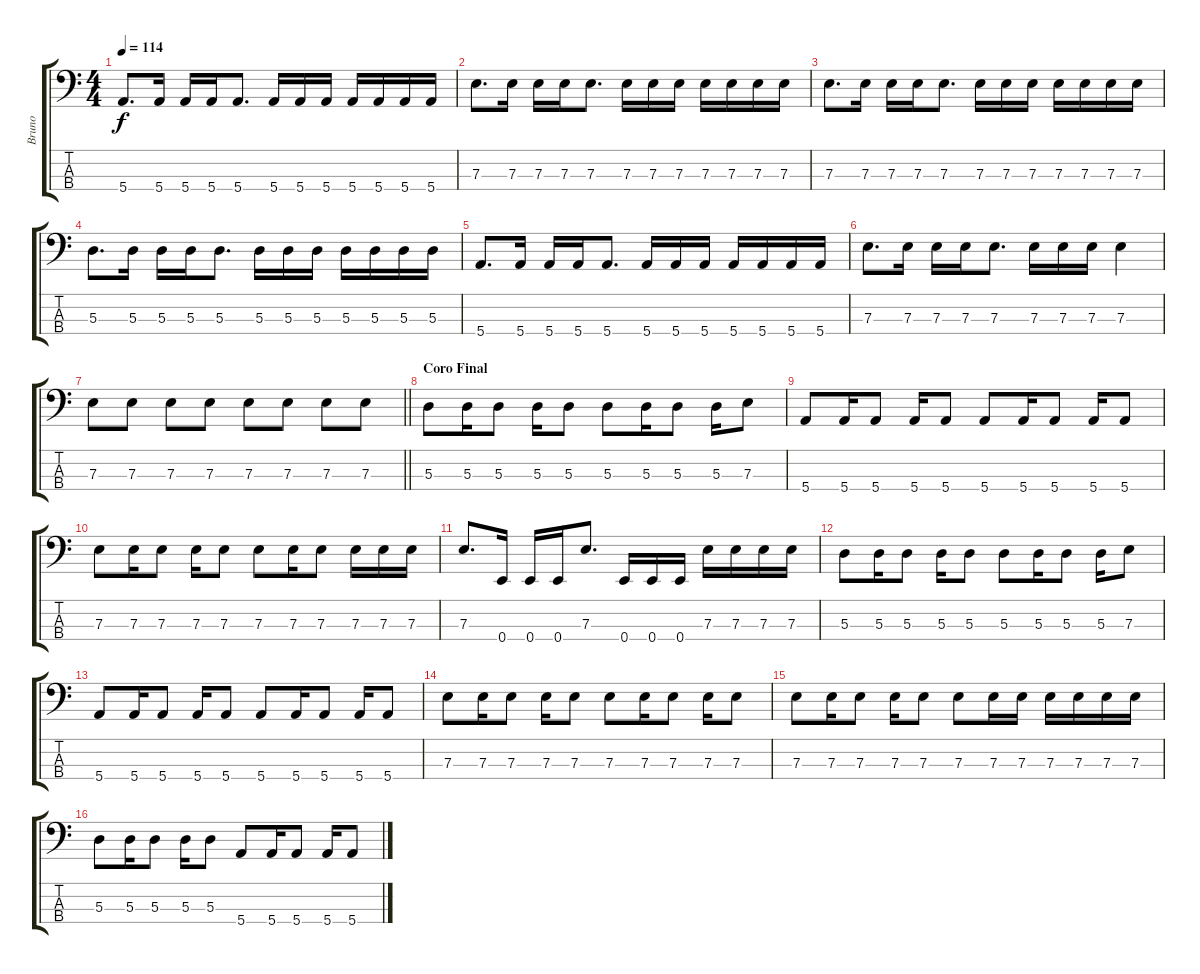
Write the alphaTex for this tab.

\track ("Bruno" "Bruno") {instrument electricbasspick}
\staff {score tabs}
\tuning (G2 D2 A1 E1) {hide}
\ts (4 4)
\tempo 114
\clef f4
\ks c
5.4.8{d dy f} 5.4.16 5.4.16 5.4.16 5.4.8{d} 5.4.16 5.4.16 5.4.16 5.4.16 5.4.16 5.4.16 5.4.16 |
7.3.8{d} 7.3.16 7.3.16 7.3.16 7.3.8{d} 7.3.16 7.3.16 7.3.16 7.3.16 7.3.16 7.3.16 7.3.16 |
7.3.8{d} 7.3.16 7.3.16 7.3.16 7.3.8{d} 7.3.16 7.3.16 7.3.16 7.3.16 7.3.16 7.3.16 7.3.16 |
5.3.8{d} 5.3.16 5.3.16 5.3.16 5.3.8{d} 5.3.16 5.3.16 5.3.16 5.3.16 5.3.16 5.3.16 5.3.16 |
5.4.8{d} 5.4.16 5.4.16 5.4.16 5.4.8{d} 5.4.16 5.4.16 5.4.16 5.4.16 5.4.16 5.4.16 5.4.16 |
7.3.8{d} 7.3.16 7.3.16 7.3.16 7.3.8{d} 7.3.16 7.3.16 7.3.16 7.3.4 |
\barLineRight lightlight
7.3.8 7.3.8 7.3.8 7.3.8 7.3.8 7.3.8 7.3.8 7.3.8 |
\section ("" "Coro Final")
5.3.8 5.3.16 5.3.8 5.3.16 5.3.8 5.3.8 5.3.16 5.3.8 5.3.16 7.3.8 |
5.4.8 5.4.16 5.4.8 5.4.16 5.4.8 5.4.8 5.4.16 5.4.8 5.4.16 5.4.8 |
7.3.8 7.3.16 7.3.8 7.3.16 7.3.8 7.3.8 7.3.16 7.3.8 7.3.16 7.3.16 7.3.16 |
7.3.8{d} 0.4.16 0.4.16 0.4.16 7.3.8{d} 0.4.16 0.4.16 0.4.16 7.3.16 7.3.16 7.3.16 7.3.16 |
5.3.8 5.3.16 5.3.8 5.3.16 5.3.8 5.3.8 5.3.16 5.3.8 5.3.16 7.3.8 |
5.4.8 5.4.16 5.4.8 5.4.16 5.4.8 5.4.8 5.4.16 5.4.8 5.4.16 5.4.8 |
7.3.8 7.3.16 7.3.8 7.3.16 7.3.8 7.3.8 7.3.16 7.3.8 7.3.16 7.3.8 |
7.3.8 7.3.16 7.3.8 7.3.16 7.3.8 7.3.8 7.3.16 7.3.16 7.3.16 7.3.16 7.3.16 7.3.16 |
5.3.8 5.3.16 5.3.8 5.3.16 5.3.8 5.4.8 5.4.16 5.4.8 5.4.16 5.4.8
